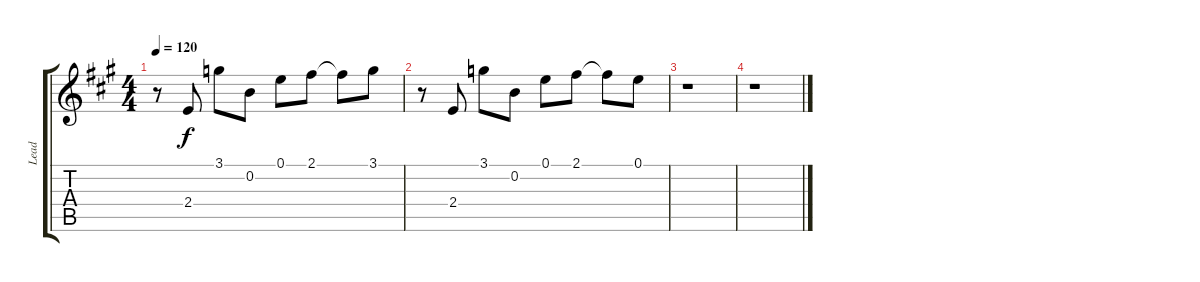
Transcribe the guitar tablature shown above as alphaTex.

\track ("Lead" "Lead") {instrument distortionguitar}
\staff {score tabs}
\tuning (E4 B3 G3 D3 A2 E2) {hide}
\ts (4 4)
\tempo 120
\clef g2
\ks a
r.8{dy f} 2.4.8 3.1.8 0.2.8 0.1.8 2.1.8 2.1{t}.8 3.1.8 |
r.8 2.4.8 3.1.8 0.2.8 0.1.8 2.1.8 2.1{t}.8 0.1.8 |
r.1 |
r.1
